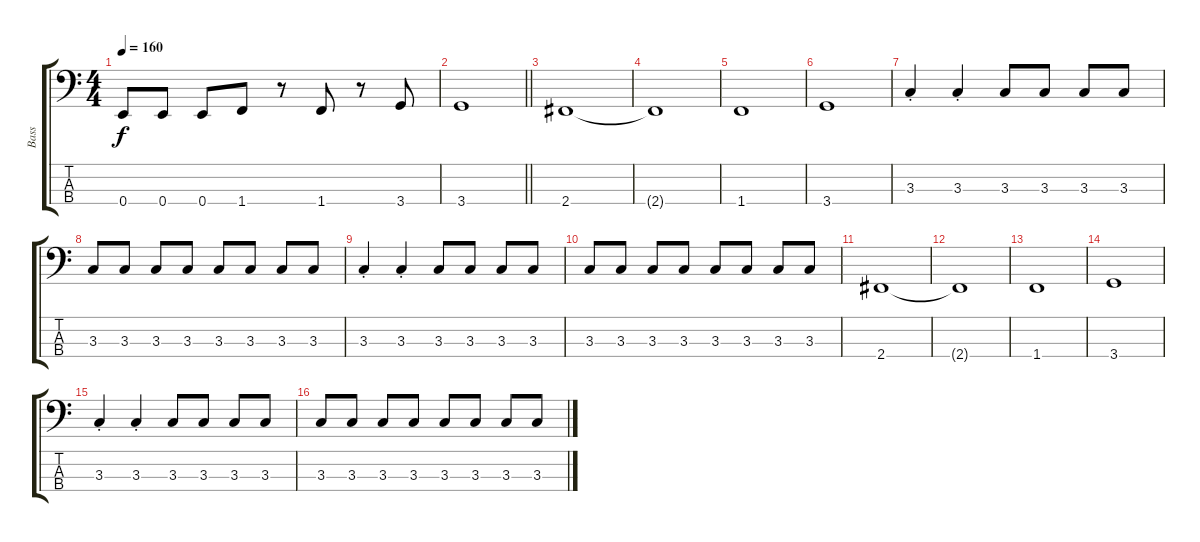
\track ("Bass" "Bass") {instrument electricbassfinger}
\staff {score tabs}
\tuning (G2 D2 A1 E1) {hide}
\ts (4 4)
\tempo 160
\clef f4
\ks c
0.4.8{dy f} 0.4.8 0.4.8 1.4.8 r.8 1.4.8 r.8 3.4.8 |
\barLineRight lightlight
3.4.1 |
2.4.1 |
2.4{t}.1 |
1.4.1 |
3.4.1 |
3.3{st}.4 3.3{st}.4 3.3.8 3.3.8 3.3.8 3.3.8 |
3.3.8 3.3.8 3.3.8 3.3.8 3.3.8 3.3.8 3.3.8 3.3.8 |
3.3{st}.4 3.3{st}.4 3.3.8 3.3.8 3.3.8 3.3.8 |
3.3.8 3.3.8 3.3.8 3.3.8 3.3.8 3.3.8 3.3.8 3.3.8 |
2.4.1 |
2.4{t}.1 |
1.4.1 |
3.4.1 |
3.3{st}.4 3.3{st}.4 3.3.8 3.3.8 3.3.8 3.3.8 |
3.3.8 3.3.8 3.3.8 3.3.8 3.3.8 3.3.8 3.3.8 3.3.8
